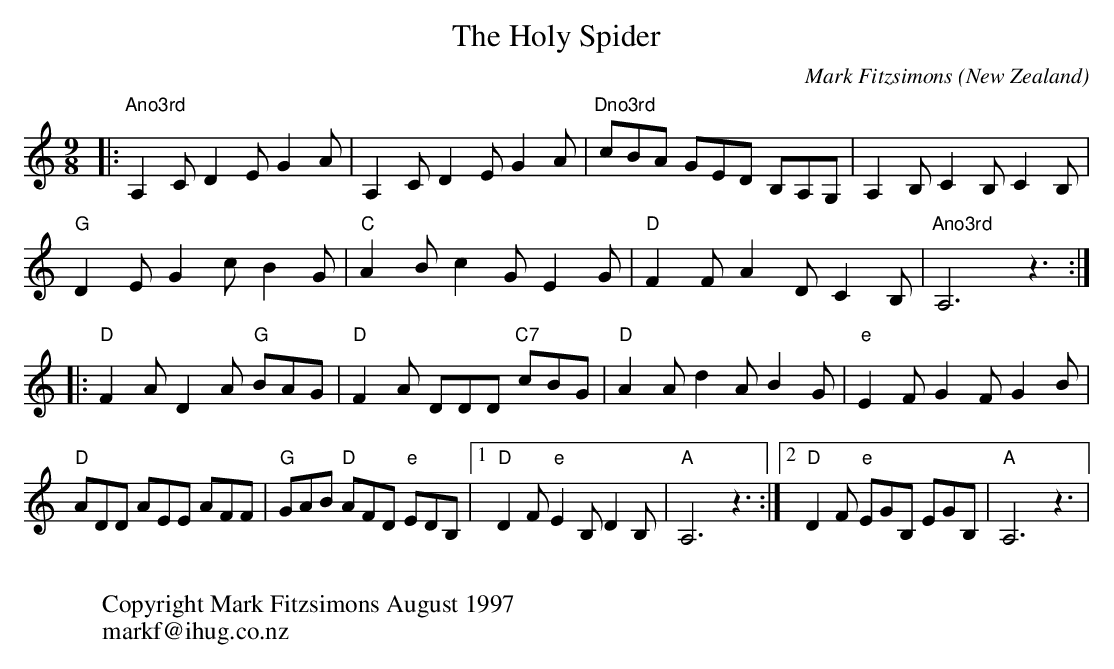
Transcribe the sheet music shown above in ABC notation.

X:1
T:The Holy Spider
O:New Zealand
M:9/8
C:Mark Fitzsimons
K:D Dor
|:"Ano3rd"A,2CD2EG2A|A,2CD2EG2A|"Dno3rd"cBA GED B,A,G,|A,2B,C2B,C2B,|
"G"D2EG2cB2G|"C"A2Bc2GE2G|"D"F2FA2DC2B,|"Ano3rd"A,6 z3:|
|:"D"F2AD2A "G"BAG|"D"F2A DDD "C7"cBG|"D"A2Ad2AB2G|"e"E2FG2FG2B|
"D"ADD AEE AFF|"G"GAB "D"AFD "e"EDB,|1 "D"D2F "e"E2B,D2B,|"A"A,6 z3:|2 "D"D2F "e"EGB, EGB,|"A"A,6 z3|
W:
W:Copyright Mark Fitzsimons August 1997
W:markf@ihug.co.nz
